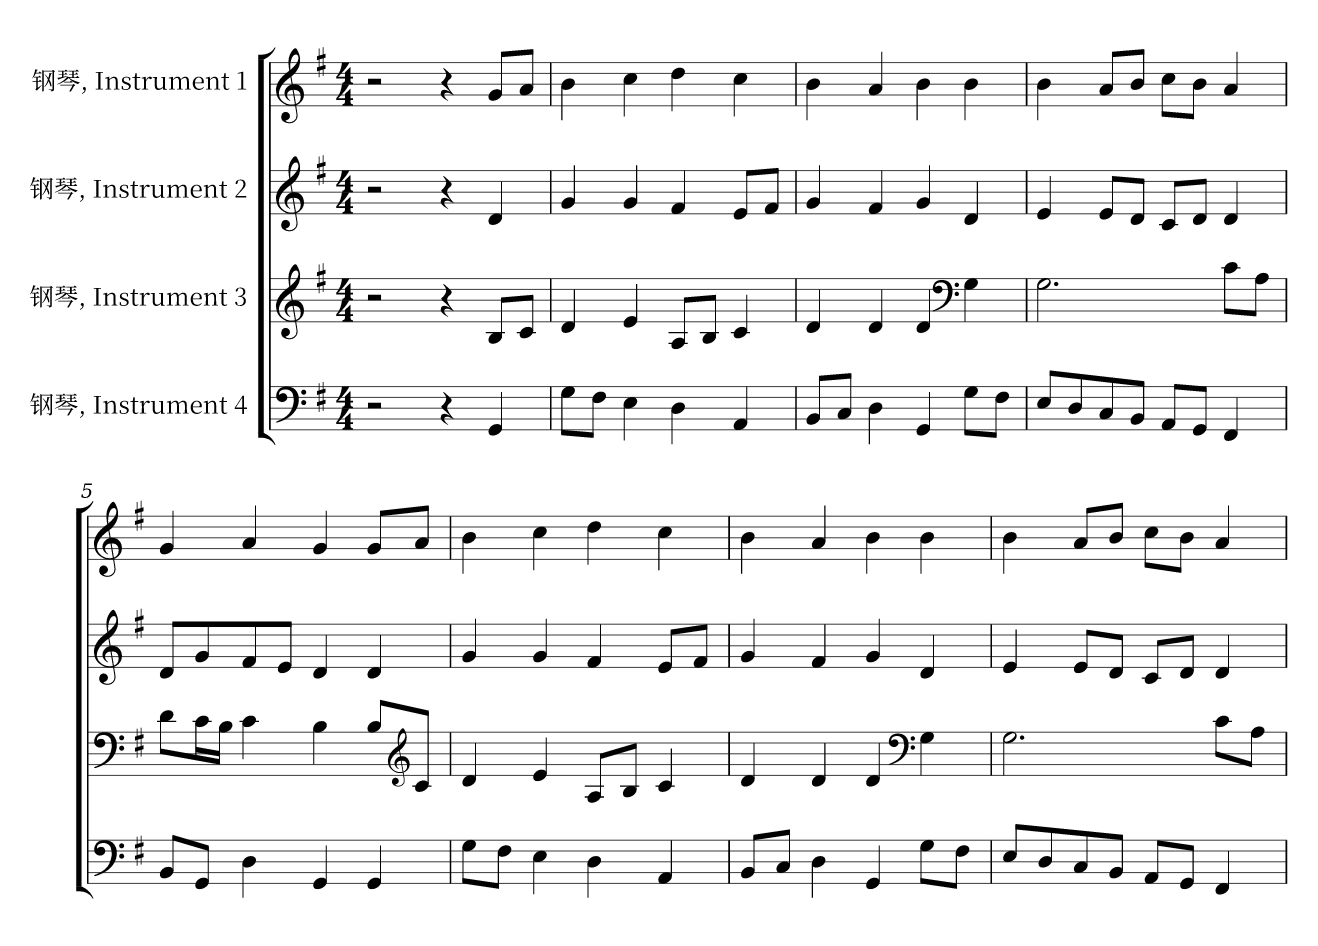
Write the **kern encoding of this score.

**kern	**kern	**kern	**kern
*part4	*part3	*part2	*part1
*staff4	*staff3	*staff2	*staff1
*I"钢琴, Instrument 4	*I"钢琴, Instrument 3	*I"钢琴, Instrument 2	*I"钢琴, Instrument 1
*clefF4	*clefG2	*clefG2	*clefG2
*k[f#]	*k[f#]	*k[f#]	*k[f#]
*M4/4	*M4/4	*M4/4	*M4/4
*MM96	*MM96	*MM96	*MM96
=1	=1	=1	=1
2r	2r	2r	2r
4r	4r	4r	4r
4GG/	8B/L	4d/	8g/L
.	8c/J	.	8a/J
=2	=2	=2	=2
8G\L	4d/	4g/	4b\
8F#\J	.	.	.
4E\	4e/	4g/	4cc\
4D\	8A/L	4f#/	4dd\
.	8B/J	.	.
4AA/	4c/	8e/L	4cc\
.	.	8f#/J	.
=3	=3	=3	=3
8BB/L	4d/	4g/	4b\
8C/J	.	.	.
4D\	4d/	4f#/	4a/
4GG/	4d/	4g/	4b\
*	*clefF4	*	*
8G\L	4G\	4d/	4b\
8F#\J	.	.	.
=4	=4	=4	=4
8E/L	2.G\	4e/	4b\
8D/	.	.	.
8C/	.	8e/L	8a/L
8BB/J	.	8d/J	8b/J
8AA/L	.	8c/L	8cc\L
8GG/J	.	8d/J	8b\J
4FF#/	8c\L	4d/	4a/
.	8A\J	.	.
!!LO:LB:g=z
=5	=5	=5	=5
8BB/L	8d\L	8d/L	4g/
8GG/J	16c\L	8g/	.
.	16B\JJ	.	.
4D\	4c\	8f#/	4a/
.	.	8e/J	.
4GG/	4B\	4d/	4g/
4GG/	8B/L	4d/	8g/L
*	*clefG2	*	*
.	8c/J	.	8a/J
=6	=6	=6	=6
8G\L	4d/	4g/	4b\
8F#\J	.	.	.
4E\	4e/	4g/	4cc\
4D\	8A/L	4f#/	4dd\
.	8B/J	.	.
4AA/	4c/	8e/L	4cc\
.	.	8f#/J	.
=7	=7	=7	=7
8BB/L	4d/	4g/	4b\
8C/J	.	.	.
4D\	4d/	4f#/	4a/
4GG/	4d/	4g/	4b\
*	*clefF4	*	*
8G\L	4G\	4d/	4b\
8F#\J	.	.	.
=8	=8	=8	=8
8E/L	2.G\	4e/	4b\
8D/	.	.	.
8C/	.	8e/L	8a/L
8BB/J	.	8d/J	8b/J
8AA/L	.	8c/L	8cc\L
8GG/J	.	8d/J	8b\J
4FF#/	8c\L	4d/	4a/
.	8A\J	.	.
=	=	=	=
*-	*-	*-	*-
